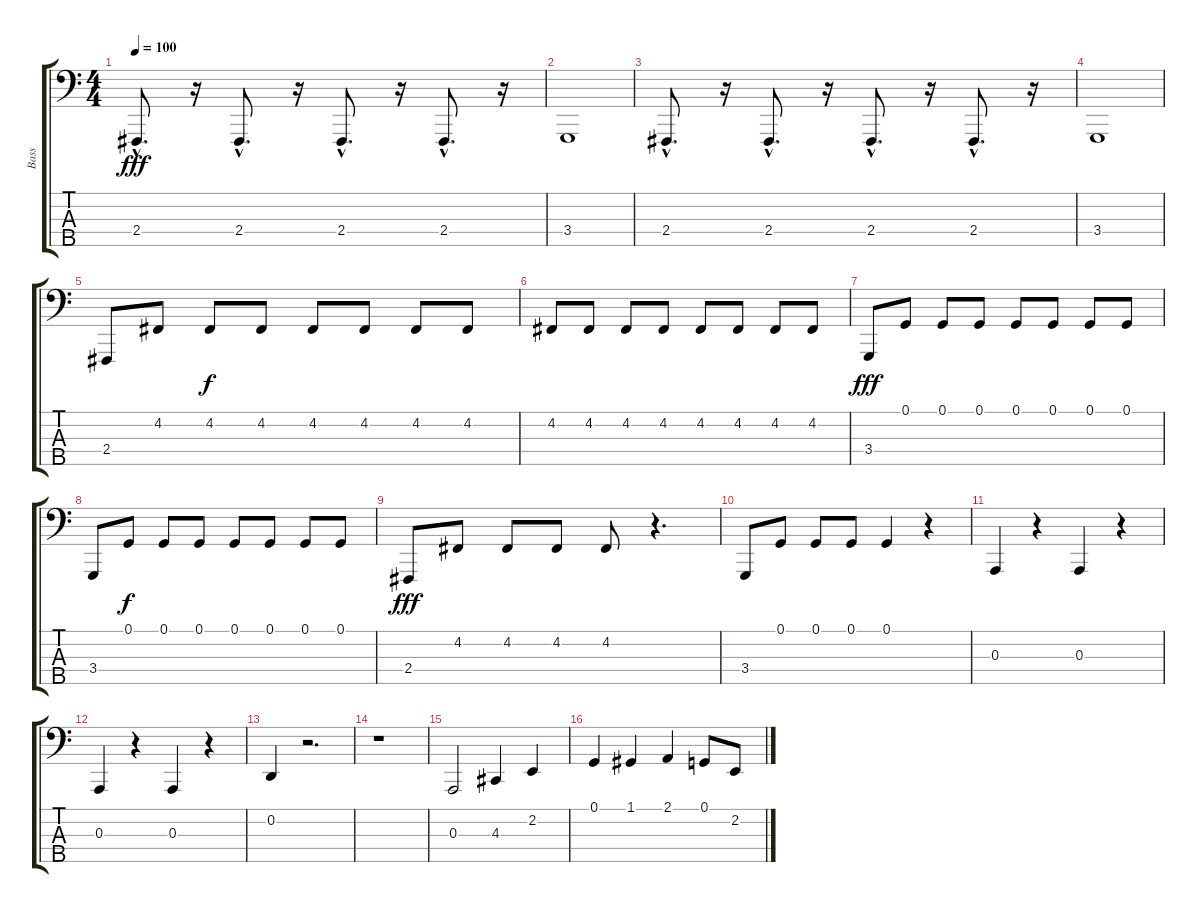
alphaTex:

\track ("Bass" "Bass") {instrument stringensemble1}
\staff {score tabs}
\tuning (G2 D2 A1 E1 B0) {hide}
\ts (4 4)
\tempo 100
\clef f4
\ks c
2.4{hac}.8{d dy fff} r.16 2.4{hac}.8{d} r.16 2.4{hac}.8{d} r.16 2.4{hac}.8{d} r.16 |
3.4.1 |
2.4{hac}.8{d} r.16 2.4{hac}.8{d} r.16 2.4{hac}.8{d} r.16 2.4{hac}.8{d} r.16 |
3.4.1 |
2.4.8 4.2.8 4.2.8{dy f} 4.2.8 4.2.8 4.2.8 4.2.8 4.2.8 |
4.2.8 4.2.8 4.2.8 4.2.8 4.2.8 4.2.8 4.2.8 4.2.8 |
3.4.8{dy fff} 0.1.8 0.1.8 0.1.8 0.1.8 0.1.8 0.1.8 0.1.8 |
3.4.8 0.1.8{dy f} 0.1.8 0.1.8 0.1.8 0.1.8 0.1.8 0.1.8 |
2.4.8{dy fff} 4.2.8 4.2.8 4.2.8 4.2.8 r.4{d} |
3.4.8 0.1.8 0.1.8 0.1.8 0.1.4 r.4 |
0.3.4 r.4 0.3.4 r.4 |
0.3.4 r.4 0.3.4 r.4 |
0.2.4 r.2{d} |
r.1 |
0.3.2 4.3.4 2.2.4 |
0.1.4 1.1.4 2.1.4 0.1.8 2.2.8
